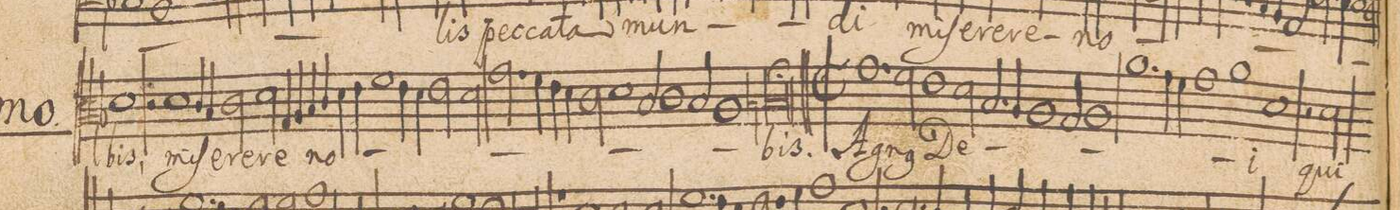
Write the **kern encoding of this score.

**kern	**text
*I"[ALTVS.] 1mo.	*
*clefC3	*
*k[b-]	*
*met(C|)	*
*M2/1	*
1d\	-bis,
2r	.
1d\	mi-
=57-	=57-
4c/	-ſe-
4B-/	.
2c\	re-
2d\	-re
=58-	=58-
4G/	.
4A/	.
4B-/	no-
4c/	.
4d\	.
4e\	.
1f\	.
=59-	=59-
4e\	.
4d\	.
2e\	.
2d\	.
=60-	=60-
2.g\	.
4f\	.
4e\	.
4d\	.
2c\	.
=61-	=61-
1d\	.
2B-/	.
1c\	.
=62-	=62-
2B-/	.
1A/	.
=63-	=63-
00Bn/;	-bis.
=64||-	=64||-
*M2/1	*
*met(C|)	*
1.g\	A-
2f\	-gn(us)
=65-	=65-
1e\	De-
2d\	.
2.B-/	.
=66-	=66-
4A/	.
1A/	.
2G/	.
=67-	=67-
1A/	.
1.a\	.
=68-	=68-
4g\	.
4f\	.
1g\	.
=69-	=69-
1a\	.
1d\	-i
=70-	=70-
2r	.
2d\	qui
*-	*-
